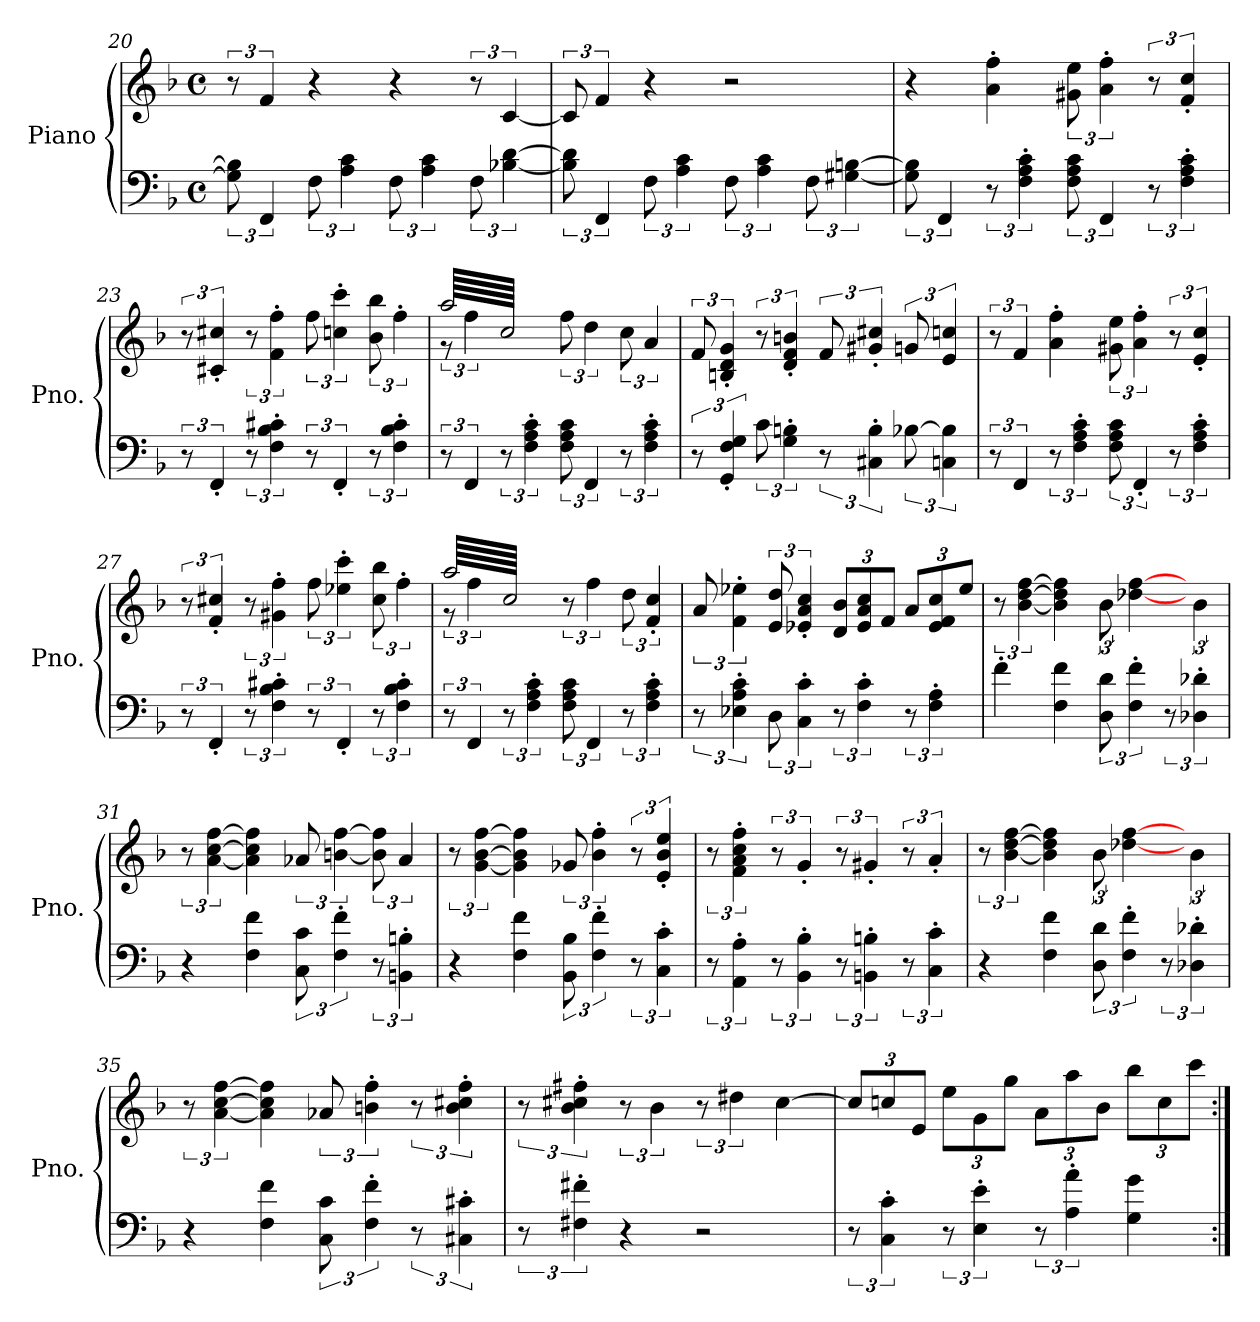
**kern	**kern
*part1	*part1
*staff2	*staff1
*I"Piano	*
*I'Pno.	*
*clefF4	*clefG2
*k[b-]	*k[b-]
*M4/4	*M4/4
*met(c)	*met(c)
=20	=20
12G#\] 12B\]	12r
6FF/	6f/
12F\	4r
6A\ 6c\	.
12F\	4r
6A\ 6c\	.
12F\	12r
[6B-X\ [6d\	[6c/
=21	=21
12B-\] 12d\]	12c/]
6FF/	6f/
12F\	4r
6A\ 6c\	.
12F\	2r
6A\ 6c\	.
12F\	.
[6G#X\ [6Bn\	.
=22	=22
12G#\] 12B\]	4r
6FF/	.
12r	4a\' 4ff\'
6F\' 6A\' 6c\'	.
12F\ 12A\ 12c\	12g#X\ 12ee\
6FF/	6a\' 6ff\'
12r	12r
6F\' 6A\' 6c\'	6f/' 6cc/'
!!LO:LB:g=z
=23	=23
12r	12r
6FF'/	6c#X/' 6cc#X/'
12r	12r
6F\' 6B-\' 6c#X\'	6f\' 6ff\'
12r	12ff\
6FF'/	6ccn\' 6ccc\'
12r	12b-\ 12bb-\
6F\' 6B-\' 6c#\'	6ff'\
=24	=24
*	*^
*	*tremolo	*
12r	64aa/LLLL	12r
.	64cc/	.
.	64aa/	.
.	64cc/	.
.	64aa/	.
.	64cc/	.
6FF/	.	6ff\
.	64aa/	.
.	64cc/	.
.	64aa/	.
.	64cc/	.
.	64aa/	.
.	64cc/	.
.	64aa/	.
.	64cc/	.
.	64aa/	.
.	64cc/	.
12r	64aa/	2.ryy
.	64cc/	.
.	64aa/	.
.	64cc/	.
.	64aa/	.
.	64cc/	.
6F\' 6A\' 6c\'	.	.
.	64aa/	.
.	64cc/	.
.	64aa/	.
.	64cc/	.
.	64aa/	.
.	64cc/	.
.	64aa/	.
.	64cc/	.
.	64aa/	.
.	64cc/JJJJ	.
*	*Xtremolo	*
12F\ 12A\ 12c\	12ff\	.
.	.	.
.	.	.
.	.	.
.	.	.
.	.	.
6FF/	6dd\	.
.	.	.
.	.	.
.	.	.
.	.	.
.	.	.
.	.	.
.	.	.
.	.	.
.	.	.
.	.	.
12r	12cc\	.
6F\' 6A\' 6c\'	6a/	.
*	*v	*v
=25	=25
12r	12f/
6GG/' 6F/' 6G/'	6Bn/' 6d/' 6g/'
12c\	12r
6G\' 6Bn\'	6d/' 6f/' 6bn/'
12r	12f/
6C#X\' 6B\'	6g#X/' 6cc#X/'
[12B-X\	12gn/
6Cn\ 6B-\]	6e/ 6ccn/
=26	=26
12r	12r
6FF/	6f/
12r	4a\' 4ff\'
6F\' 6A\' 6c\'	.
12F\ 12A\ 12c\	12g#X\ 12ee\
6FF'/	6a\' 6ff\'
12r	12r
6F\' 6A\' 6c\'	6e/' 6cc/'
=27	=27
12r	12r
6FF'/	6f/' 6cc#X/'
12r	12r
6F\' 6B-\' 6c#X\'	6g#X\' 6ff\'
12r	12ff\
6FF'/	6ee-X\' 6ccc\'
12r	12cc#\ 12bb-\
6F\' 6B-\' 6c#\'	6ff'\
!!LO:LB:g=z
=28	=28
*	*^
*	*tremolo	*
12r	64aa/LLLL	12r
.	64cc/	.
.	64aa/	.
.	64cc/	.
.	64aa/	.
.	64cc/	.
6FF/	.	6ff\
.	64aa/	.
.	64cc/	.
.	64aa/	.
.	64cc/	.
.	64aa/	.
.	64cc/	.
.	64aa/	.
.	64cc/	.
.	64aa/	.
.	64cc/	.
12r	64aa/	2.ryy
.	64cc/	.
.	64aa/	.
.	64cc/	.
.	64aa/	.
.	64cc/	.
6F\' 6A\' 6c\'	.	.
.	64aa/	.
.	64cc/	.
.	64aa/	.
.	64cc/	.
.	64aa/	.
.	64cc/	.
.	64aa/	.
.	64cc/	.
.	64aa/	.
.	64cc/JJJJ	.
*	*Xtremolo	*
12F\ 12A\ 12c\	12r	.
.	.	.
.	.	.
.	.	.
.	.	.
.	.	.
6FF/	6ff\	.
.	.	.
.	.	.
.	.	.
.	.	.
.	.	.
.	.	.
.	.	.
.	.	.
.	.	.
.	.	.
12r	12dd\	.
6F\' 6A\' 6c\'	6f/' 6cc/'	.
*	*v	*v
=29	=29
12r	12a/
6E-X\' 6A\' 6c\'	6f\' 6ee-X\'
12D\	12e/ 12dd/
6C\' 6c\'	6e-X/' 6a/' 6cc/'
*	*Xbrackettup
12r	12d/ 12b-/L
6F\' 6c\'	12e-/ 12a/ 12cc/
.	12f/J
12r	12a/L
6F\' 6A\'	12e-/ 12f/ 12cc/
.	12ee-/J
=30	=30
*	*brackettup
4f'\	12r
.	[6b-\ [6dd\ [6ff\
4F\ 4f\	4b-\] 4dd\] 4ff\]
12D\ 12d\	12b-\
6F\' 6f\'	[4dd-X\ [4ff\
12r	.
6D-X\' 6d-X\'	6b-\
=31	=31
4r	12r
.	[6a\ [6cc\ [6ff\
4F\ 4f\	4a\] 4cc\] 4ff\]
12C\ 12c\	12a-X/
6F\' 6f\'	[6bn\ [6ff\
12r	12b\] 12ff\]
6BBn\' 6Bn\'	6a-/
=32	=32
4r	12r
.	[6g\ [6b-\ [6ff\
4F\ 4f\	4g\] 4b-\] 4ff\]
12BB-\ 12B-\	12g-X/
6F\' 6f\'	6b-\' 6ff\'
12r	12r
6C\' 6c\'	6e/' 6b-/' 6ee/'
!!LO:LB:g=z
=33	=33
12r	12r
6AA\' 6A\'	6f\' 6a\' 6cc\' 6ff\'
12r	12r
6BB-\' 6B-\'	6g'/
12r	12r
6BBn\' 6Bn\'	6g#X'/
12r	12r
6C\' 6c\'	6a'/
=34	=34
4r	12r
.	[6b-\ [6dd\ [6ff\
4F\ 4f\	4b-\] 4dd\] 4ff\]
12D\ 12d\	12b-\
6F\' 6f\'	[4dd-X\ [4ff\
12r	.
6D-X\' 6d-X\'	6b-\
=35	=35
4r	12r
.	[6a\ [6cc\ [6ff\
4F\ 4f\	4a\] 4cc\] 4ff\]
12C\ 12c\	12a-X/
6F\' 6f\'	6bn\' 6ff\'
12r	12r
6C#X\' 6c#X\'	6b\' 6cc#X\' 6ff\'
=36	=36
12r	12r
6F#X\' 6f#X\'	6b-\' 6cc#X\' 6ff#X\'
4r	12r
.	6b-\
2r	12r
.	6dd#X\
.	[4cc#\
!!LO:LB:g=z
=37	=37
*	*Xbrackettup
12r	12cc#/L]
6C\' 6c\'	12ccn/
.	12e/J
12r	12ee\L
6E\' 6e\'	12g\
.	12gg\J
12r	12a\L
6A\' 6a\'	12aa\
.	12b-\J
4G\ 4g\	12bb-\L
.	12cc\
.	12ccc\J
=:|!	=:|!
*-	*-
